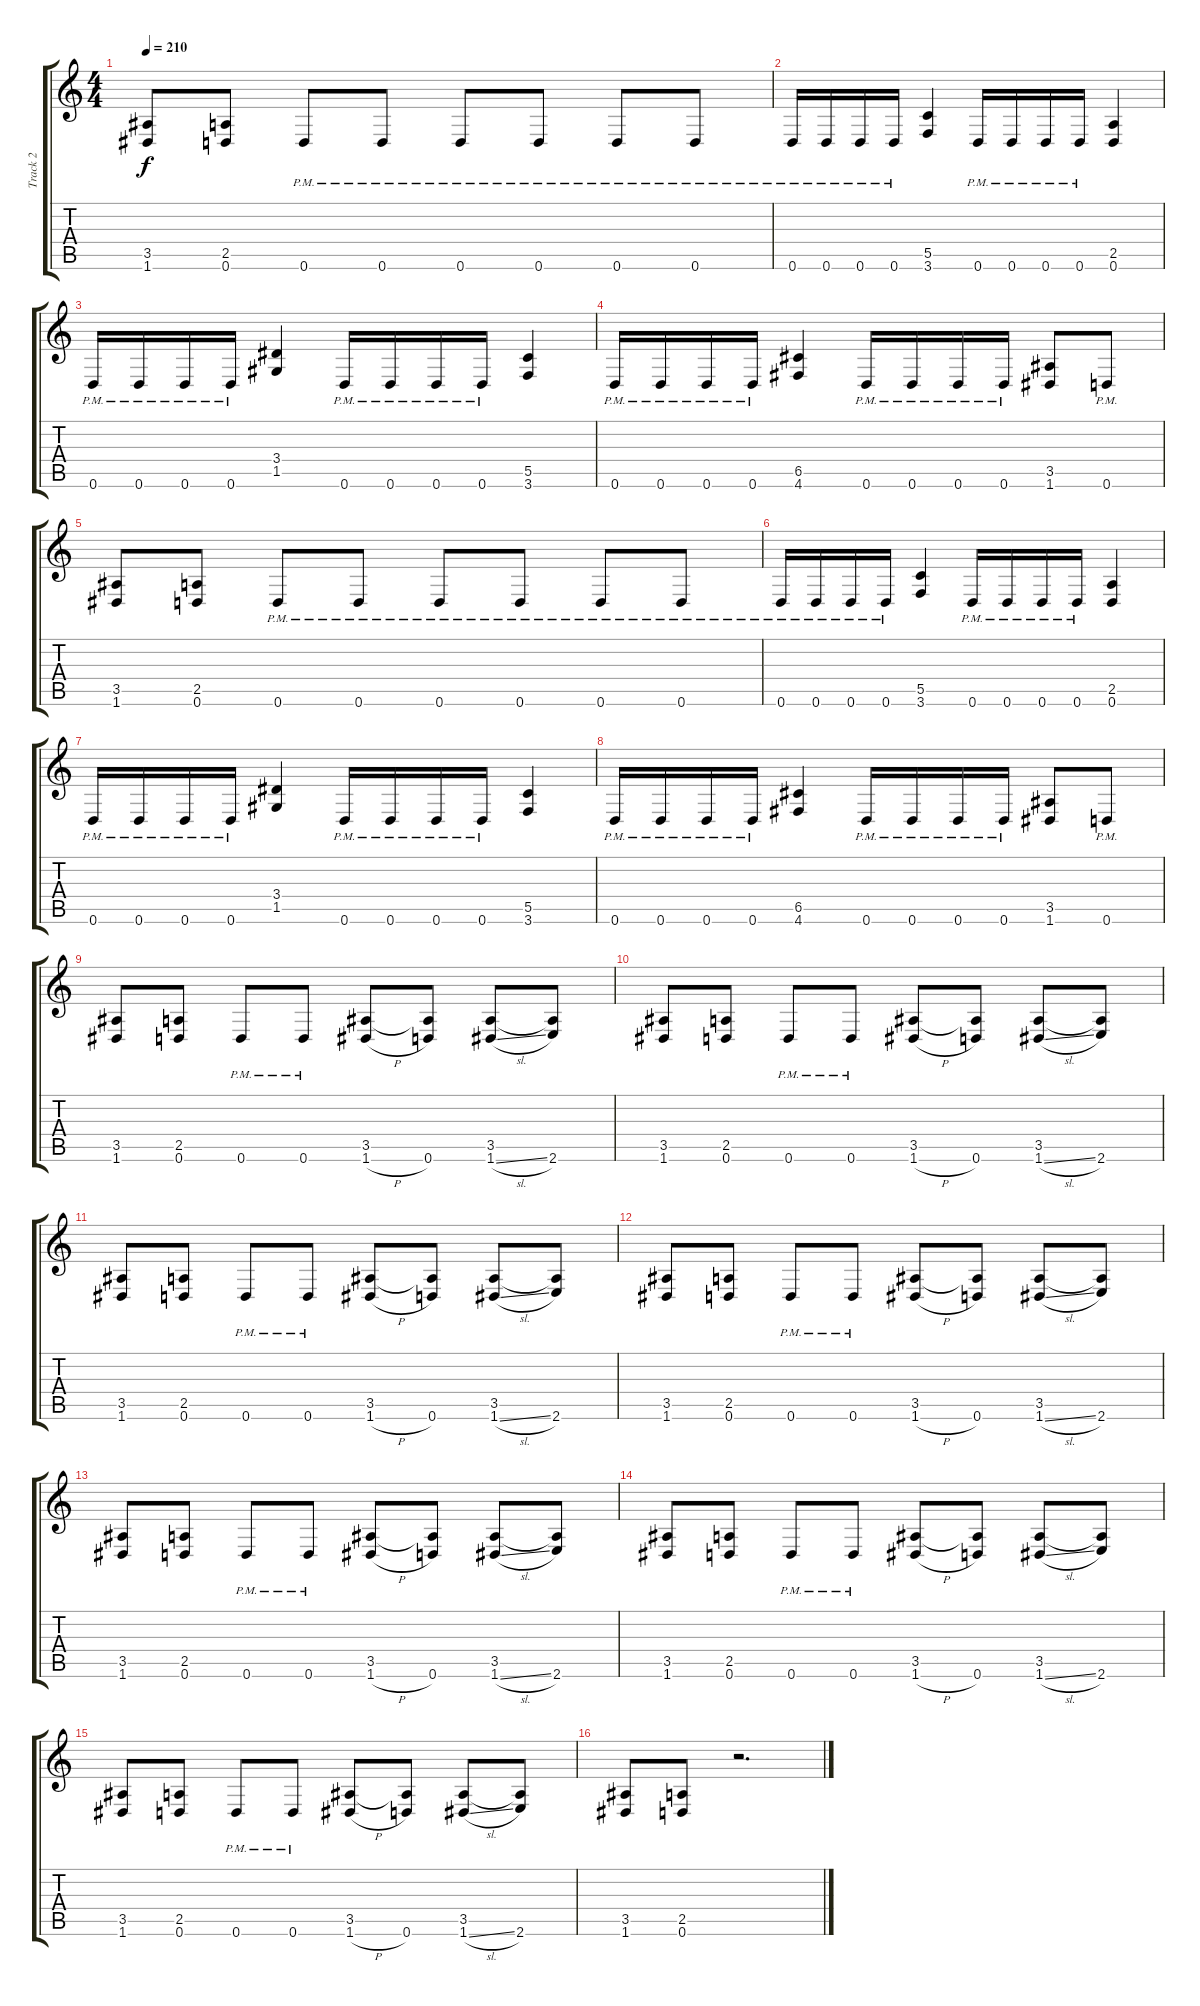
\track ("Track 2" "Track 2") {instrument overdrivenguitar}
\staff {score tabs}
\tuning (D4 A3 F3 C3 G2 D2) {hide}
\ts (4 4)
\tempo 210
\clef g2
\ks c
(3.5 1.6).8{dy f} (2.5 0.6).8 0.6{pm}.8 0.6{pm}.8 0.6{pm}.8 0.6{pm}.8 0.6{pm}.8 0.6{pm}.8 |
0.6{pm}.16 0.6{pm}.16 0.6{pm}.16 0.6{pm}.16 (5.5 3.6).4 0.6{pm}.16 0.6{pm}.16 0.6{pm}.16 0.6{pm}.16 (2.5 0.6).4 |
0.6{pm}.16 0.6{pm}.16 0.6{pm}.16 0.6{pm}.16 (3.4 1.5).4 0.6{pm}.16 0.6{pm}.16 0.6{pm}.16 0.6{pm}.16 (5.5 3.6).4 |
0.6{pm}.16 0.6{pm}.16 0.6{pm}.16 0.6{pm}.16 (6.5 4.6).4 0.6{pm}.16 0.6{pm}.16 0.6{pm}.16 0.6{pm}.16 (3.5 1.6).8 0.6{pm}.8 |
(3.5 1.6).8 (2.5 0.6).8 0.6{pm}.8 0.6{pm}.8 0.6{pm}.8 0.6{pm}.8 0.6{pm}.8 0.6{pm}.8 |
0.6{pm}.16 0.6{pm}.16 0.6{pm}.16 0.6{pm}.16 (5.5 3.6).4 0.6{pm}.16 0.6{pm}.16 0.6{pm}.16 0.6{pm}.16 (2.5 0.6).4 |
0.6{pm}.16 0.6{pm}.16 0.6{pm}.16 0.6{pm}.16 (3.4 1.5).4 0.6{pm}.16 0.6{pm}.16 0.6{pm}.16 0.6{pm}.16 (5.5 3.6).4 |
0.6{pm}.16 0.6{pm}.16 0.6{pm}.16 0.6{pm}.16 (6.5 4.6).4 0.6{pm}.16 0.6{pm}.16 0.6{pm}.16 0.6{pm}.16 (3.5 1.6).8 0.6{pm}.8 |
(3.5 1.6).8 (2.5 0.6).8 0.6{pm}.8 0.6{pm}.8 (3.5 1.6{h}).8 (3.5{t} 0.6).8 (3.5 1.6{sl}).8 (3.5{t} 2.6).8 |
(3.5 1.6).8 (2.5 0.6).8 0.6{pm}.8 0.6{pm}.8 (3.5 1.6{h}).8 (3.5{t} 0.6).8 (3.5 1.6{sl}).8 (3.5{t} 2.6).8 |
(3.5 1.6).8 (2.5 0.6).8 0.6{pm}.8 0.6{pm}.8 (3.5 1.6{h}).8 (3.5{t} 0.6).8 (3.5 1.6{sl}).8 (3.5{t} 2.6).8 |
(3.5 1.6).8 (2.5 0.6).8 0.6{pm}.8 0.6{pm}.8 (3.5 1.6{h}).8 (3.5{t} 0.6).8 (3.5 1.6{sl}).8 (3.5{t} 2.6).8 |
(3.5 1.6).8 (2.5 0.6).8 0.6{pm}.8 0.6{pm}.8 (3.5 1.6{h}).8 (3.5{t} 0.6).8 (3.5 1.6{sl}).8 (3.5{t} 2.6).8 |
(3.5 1.6).8 (2.5 0.6).8 0.6{pm}.8 0.6{pm}.8 (3.5 1.6{h}).8 (3.5{t} 0.6).8 (3.5 1.6{sl}).8 (3.5{t} 2.6).8 |
(3.5 1.6).8 (2.5 0.6).8 0.6{pm}.8 0.6{pm}.8 (3.5 1.6{h}).8 (3.5{t} 0.6).8 (3.5 1.6{sl}).8 (3.5{t} 2.6).8 |
(3.5 1.6).8 (2.5 0.6).8 r.2{d}
